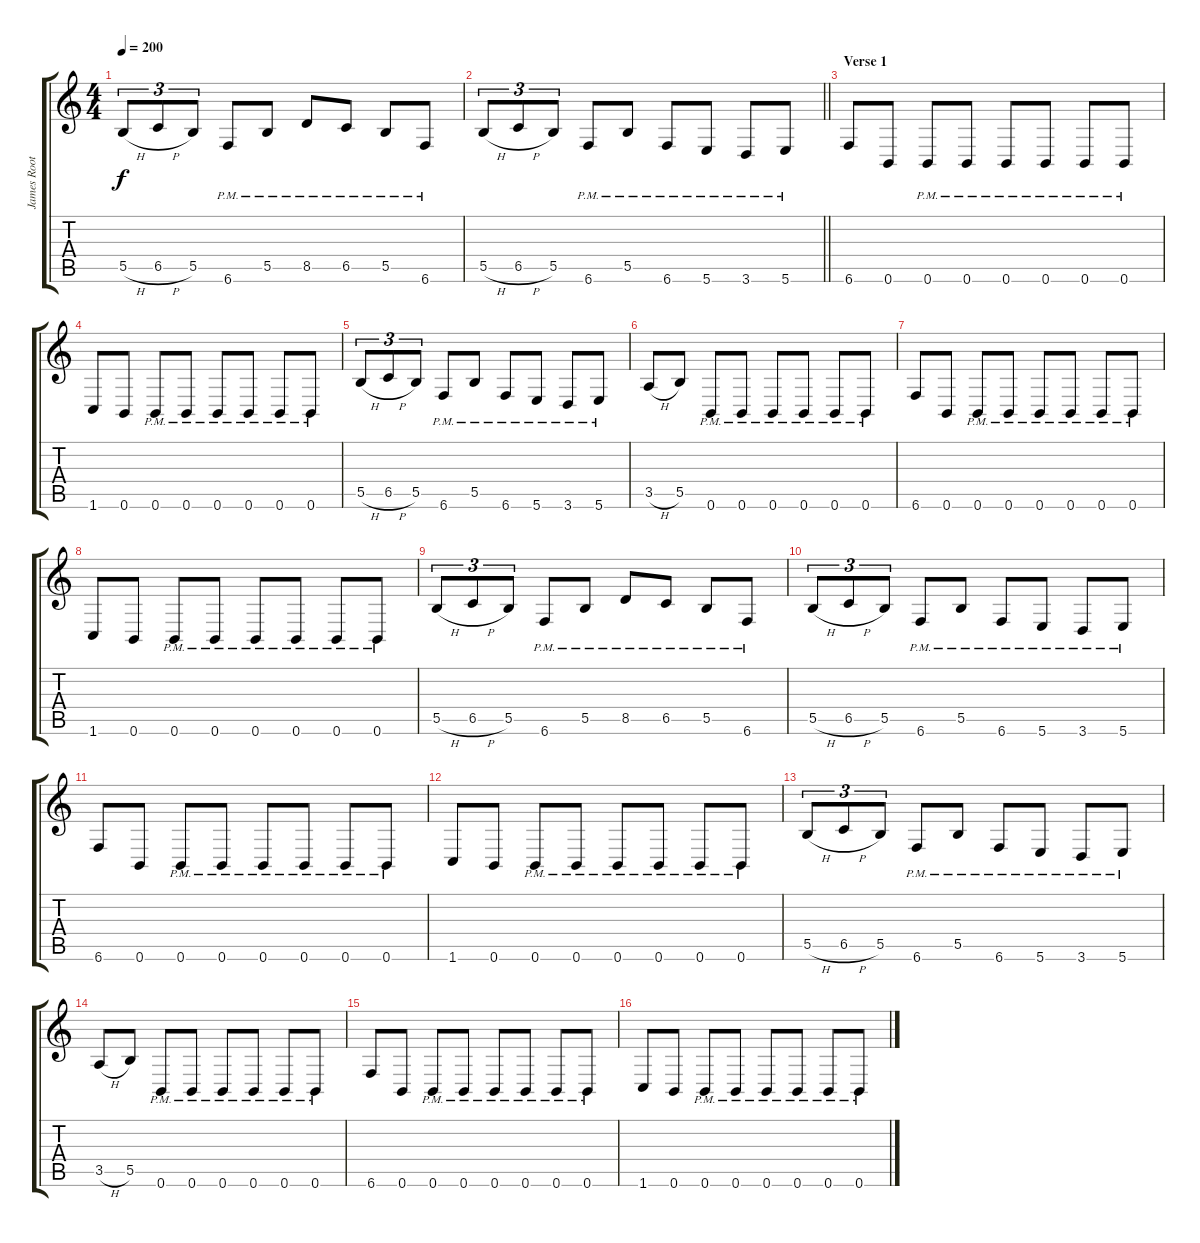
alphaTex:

\track ("James Root" "James Root") {instrument distortionguitar}
\staff {score tabs}
\tuning (Db4 Ab3 E3 B2 Gb2 B1) {hide}
\ts (4 4)
\tempo 200
\clef g2
\ks c
5.5{h}.8{tu (3 2) dy f} 6.5{h}.8{tu (3 2)} 5.5.8{tu (3 2)} 6.6{pm}.8 5.5{pm}.8 8.5{pm}.8 6.5{pm}.8 5.5{pm}.8 6.6{pm}.8 |
\barLineRight lightlight
5.5{h}.8{tu (3 2)} 6.5{h}.8{tu (3 2)} 5.5.8{tu (3 2)} 6.6{pm}.8 5.5{pm}.8 6.6{pm}.8 5.6{pm}.8 3.6{pm}.8 5.6{pm}.8 |
\section ("" "Verse 1")
6.6.8 0.6.8 0.6{pm}.8 0.6{pm}.8 0.6{pm}.8 0.6{pm}.8 0.6{pm}.8 0.6{pm}.8 |
1.6.8 0.6.8 0.6{pm}.8 0.6{pm}.8 0.6{pm}.8 0.6{pm}.8 0.6{pm}.8 0.6{pm}.8 |
5.5{h}.8{tu (3 2)} 6.5{h}.8{tu (3 2)} 5.5.8{tu (3 2)} 6.6{pm}.8 5.5{pm}.8 6.6{pm}.8 5.6{pm}.8 3.6{pm}.8 5.6{pm}.8 |
3.5{h}.8 5.5.8 0.6{pm}.8 0.6{pm}.8 0.6{pm}.8 0.6{pm}.8 0.6{pm}.8 0.6{pm}.8 |
6.6.8 0.6.8 0.6{pm}.8 0.6{pm}.8 0.6{pm}.8 0.6{pm}.8 0.6{pm}.8 0.6{pm}.8 |
1.6.8 0.6.8 0.6{pm}.8 0.6{pm}.8 0.6{pm}.8 0.6{pm}.8 0.6{pm}.8 0.6{pm}.8 |
5.5{h}.8{tu (3 2)} 6.5{h}.8{tu (3 2)} 5.5.8{tu (3 2)} 6.6{pm}.8 5.5{pm}.8 8.5{pm}.8 6.5{pm}.8 5.5{pm}.8 6.6{pm}.8 |
5.5{h}.8{tu (3 2)} 6.5{h}.8{tu (3 2)} 5.5.8{tu (3 2)} 6.6{pm}.8 5.5{pm}.8 6.6{pm}.8 5.6{pm}.8 3.6{pm}.8 5.6{pm}.8 |
6.6.8 0.6.8 0.6{pm}.8 0.6{pm}.8 0.6{pm}.8 0.6{pm}.8 0.6{pm}.8 0.6{pm}.8 |
1.6.8 0.6.8 0.6{pm}.8 0.6{pm}.8 0.6{pm}.8 0.6{pm}.8 0.6{pm}.8 0.6{pm}.8 |
5.5{h}.8{tu (3 2)} 6.5{h}.8{tu (3 2)} 5.5.8{tu (3 2)} 6.6{pm}.8 5.5{pm}.8 6.6{pm}.8 5.6{pm}.8 3.6{pm}.8 5.6{pm}.8 |
3.5{h}.8 5.5.8 0.6{pm}.8 0.6{pm}.8 0.6{pm}.8 0.6{pm}.8 0.6{pm}.8 0.6{pm}.8 |
6.6.8 0.6.8 0.6{pm}.8 0.6{pm}.8 0.6{pm}.8 0.6{pm}.8 0.6{pm}.8 0.6{pm}.8 |
1.6.8 0.6.8 0.6{pm}.8 0.6{pm}.8 0.6{pm}.8 0.6{pm}.8 0.6{pm}.8 0.6{pm}.8
